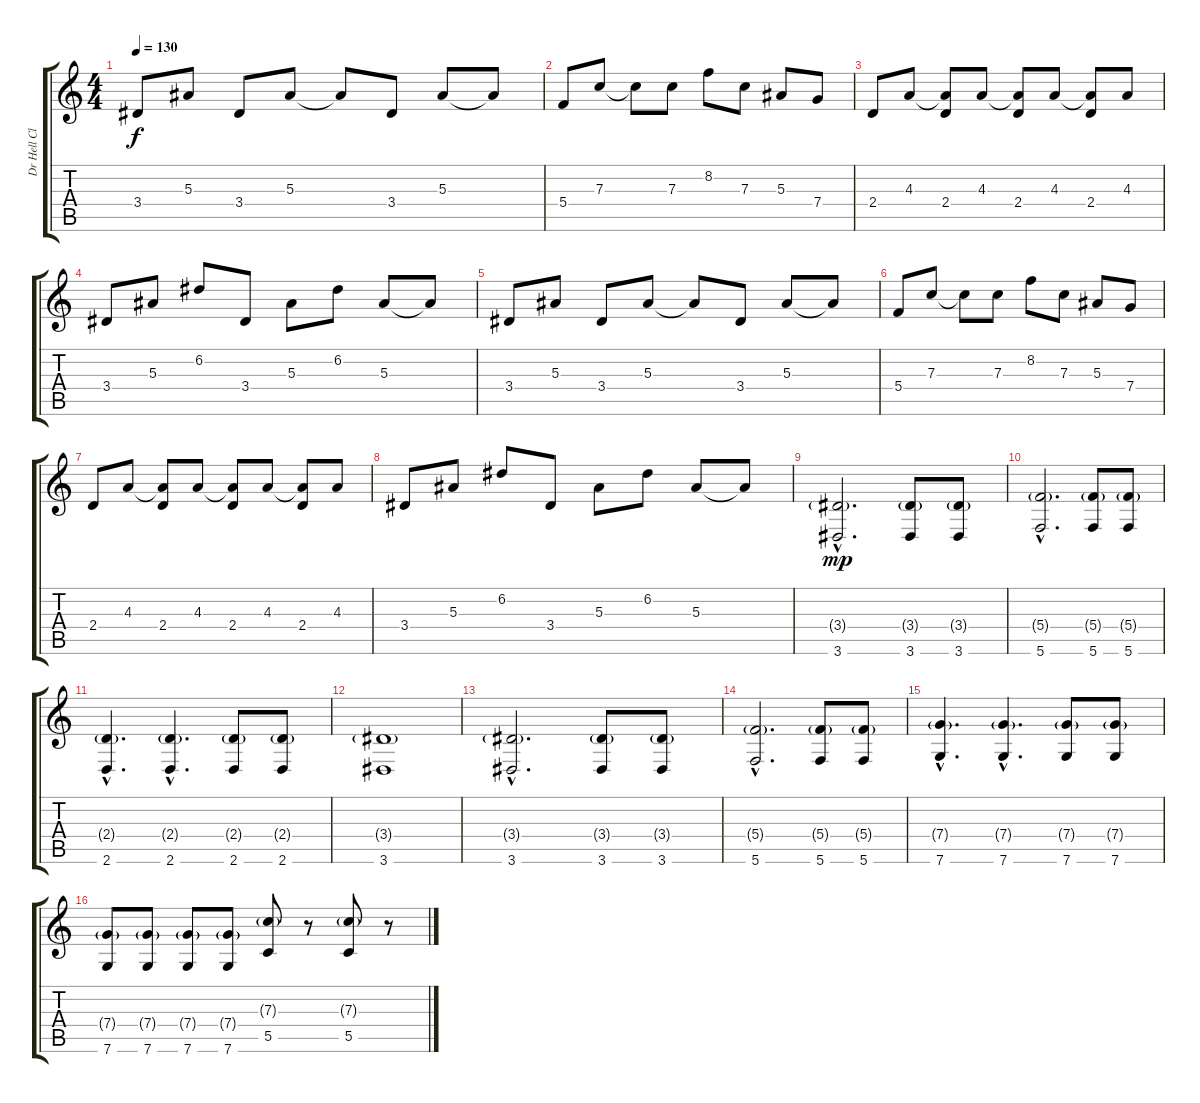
\track ("Dr Hell Cl." "Dr Hell Cl") {instrument electricguitarjazz}
\staff {score tabs}
\tuning (D4 A3 F3 C3 G2 C2) {hide}
\ts (4 4)
\tempo 130
\clef g2
\ks c
3.4.8{dy f} 5.3.8 3.4.8 5.3.8 5.3{t}.8 3.4.8 5.3.8 5.3{t}.8 |
5.4.8 7.3.8 7.3{t}.8 7.3.8 8.2.8 7.3.8 5.3.8 7.4.8 |
2.4.8 4.3.8 (4.3{t} 2.4).8 4.3.8 (4.3{t} 2.4).8 4.3.8 (4.3{t} 2.4).8 4.3.8 |
3.4.8 5.3.8 6.2.8 3.4.8 5.3.8 6.2.8 5.3.8 5.3{t}.8 |
3.4.8 5.3.8 3.4.8 5.3.8 5.3{t}.8 3.4.8 5.3.8 5.3{t}.8 |
5.4.8 7.3.8 7.3{t}.8 7.3.8 8.2.8 7.3.8 5.3.8 7.4.8 |
2.4.8 4.3.8 (4.3{t} 2.4).8 4.3.8 (4.3{t} 2.4).8 4.3.8 (4.3{t} 2.4).8 4.3.8 |
3.4.8 5.3.8 6.2.8 3.4.8 5.3.8 6.2.8 5.3.8 5.3{t}.8 |
(3.4{g hac} 3.6{hac}).2{d dy mp volume 16 instrument distortionguitar} (3.4{g} 3.6).8 (3.4{g} 3.6).8 |
(5.4{g hac} 5.6{hac}).2{d} (5.4{g} 5.6).8 (5.4{g} 5.6).8 |
(2.4{g hac} 2.6{hac}).4{d} (2.4{g hac} 2.6{hac}).4{d} (2.4{g} 2.6).8 (2.4{g} 2.6).8 |
(3.4{g} 3.6).1 |
(3.4{g hac} 3.6{hac}).2{d volume 16 instrument distortionguitar} (3.4{g} 3.6).8 (3.4{g} 3.6).8 |
(5.4{g hac} 5.6{hac}).2{d} (5.4{g} 5.6).8 (5.4{g} 5.6).8 |
(7.4{g hac} 7.6{hac}).4{d} (7.4{g hac} 7.6{hac}).4{d} (7.4{g} 7.6).8 (7.4{g} 7.6).8 |
(7.4{g} 7.6).8 (7.4{g} 7.6).8 (7.4{g} 7.6).8 (7.4{g} 7.6).8 (7.3{g} 5.5).8 r.8 (7.3{g} 5.5).8 r.8
